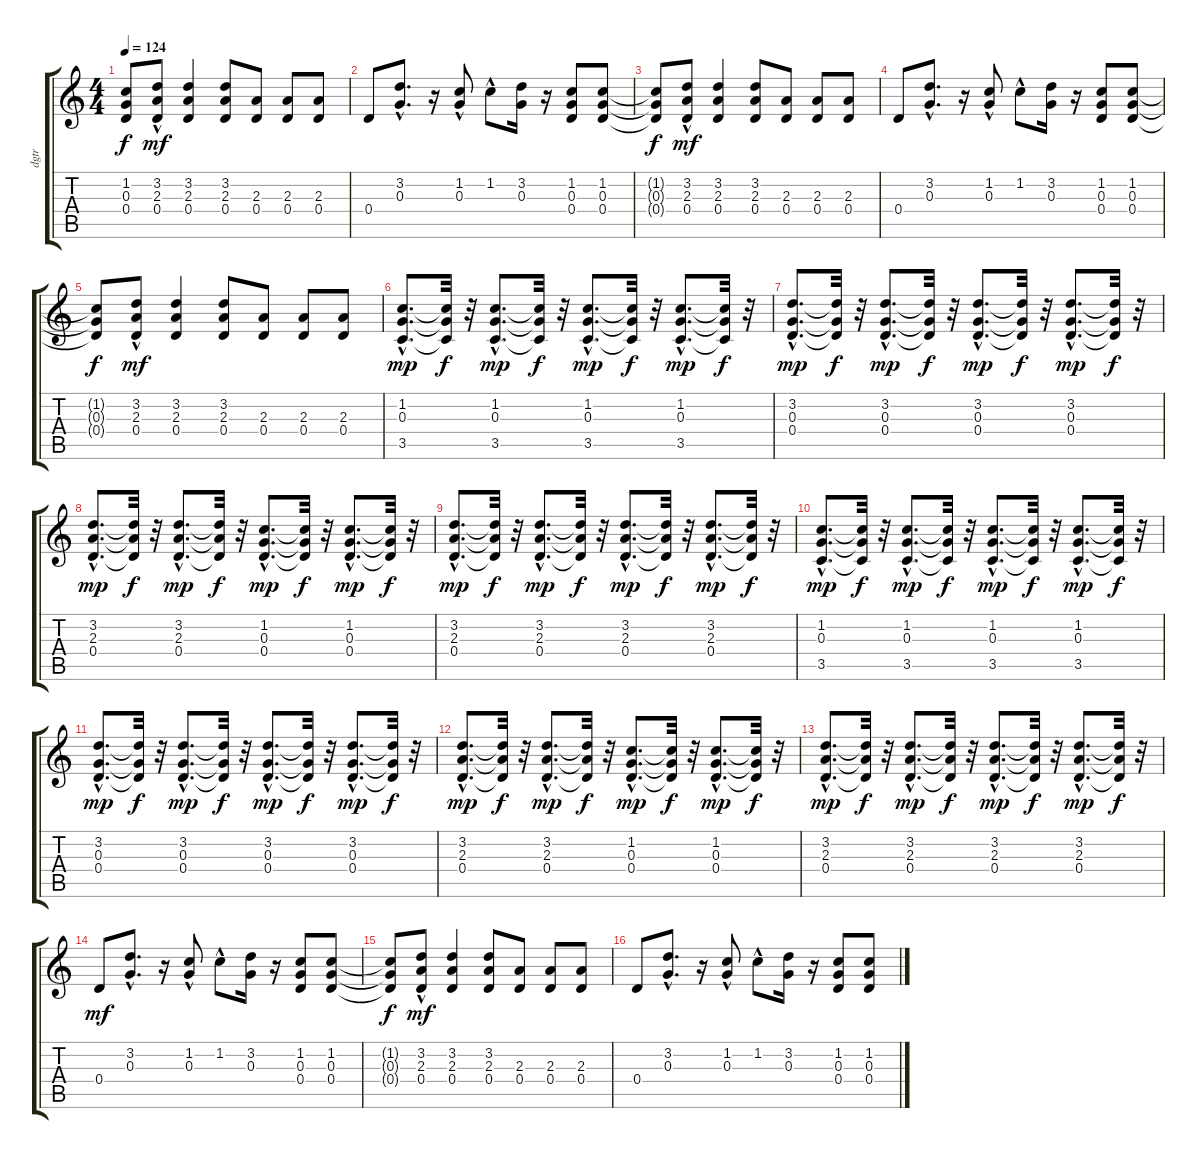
\track ("dgtr" "dgtr") {instrument distortionguitar}
\staff {score tabs}
\tuning (E4 B3 G3 D3 A2 E2) {hide}
\ts (4 4)
\tempo 124
\clef g2
\ks c
(1.2{t} 0.3{t} 0.4{t}).8{dy f} (3.2 2.3{hac} 0.4).8{dy mf} (3.2 2.3 0.4).4 (3.2 2.3 0.4).8 (2.3 0.4).8 (2.3 0.4).8 (2.3 0.4).8 |
0.4.8 (3.2{hac} 0.3{hac}).8{d} r.16 (1.2 0.3{hac}).8 1.2{hac}.8 (3.2 0.3).16 r.16 (1.2 0.3 0.4).8 (1.2 0.3 0.4).8 |
(1.2{t} 0.3{t} 0.4{t}).8{dy f} (3.2 2.3{hac} 0.4).8{dy mf} (3.2 2.3 0.4).4 (3.2 2.3 0.4).8 (2.3 0.4).8 (2.3 0.4).8 (2.3 0.4).8 |
0.4.8 (3.2{hac} 0.3{hac}).8{d} r.16 (1.2 0.3{hac}).8 1.2{hac}.8 (3.2 0.3).16 r.16 (1.2 0.3 0.4).8 (1.2 0.3 0.4).8 |
(1.2{t} 0.3{t} 0.4{t}).8{dy f} (3.2 2.3{hac} 0.4).8{dy mf} (3.2 2.3 0.4).4 (3.2 2.3 0.4).8 (2.3 0.4).8 (2.3 0.4).8 (2.3 0.4).8 |
(1.2{hac} 0.3{hac} 3.5{hac}).8{d dy mp} (1.2{t} 0.3{t} 3.5{t}).32{dy f} r.32 (1.2{hac} 0.3{hac} 3.5{hac}).8{d dy mp} (1.2{t} 0.3{t} 3.5{t}).32{dy f} r.32 (1.2{hac} 0.3{hac} 3.5{hac}).8{d dy mp} (1.2{t} 0.3{t} 3.5{t}).32{dy f} r.32 (1.2{hac} 0.3{hac} 3.5{hac}).8{d dy mp} (1.2{t} 0.3{t} 3.5{t}).32{dy f} r.32 |
(3.2{hac} 0.3{hac} 0.4{hac}).8{d dy mp} (3.2{t} 0.3{t} 0.4{t}).32{dy f} r.32 (3.2{hac} 0.3{hac} 0.4{hac}).8{d dy mp} (3.2{t} 0.3{t} 0.4{t}).32{dy f} r.32 (3.2{hac} 0.3{hac} 0.4{hac}).8{d dy mp} (3.2{t} 0.3{t} 0.4{t}).32{dy f} r.32 (3.2{hac} 0.3{hac} 0.4{hac}).8{d dy mp} (3.2{t} 0.3{t} 0.4{t}).32{dy f} r.32 |
(3.2{hac} 2.3{hac} 0.4{hac}).8{d dy mp} (3.2{t} 2.3{t} 0.4{t}).32{dy f} r.32 (3.2{hac} 2.3{hac} 0.4{hac}).8{d dy mp} (3.2{t} 2.3{t} 0.4{t}).32{dy f} r.32 (1.2{hac} 0.3{hac} 0.4{hac}).8{d dy mp} (1.2{t} 0.3{t} 0.4{t}).32{dy f} r.32 (1.2{hac} 0.3{hac} 0.4{hac}).8{d dy mp} (1.2{t} 0.3{t} 0.4{t}).32{dy f} r.32 |
(3.2{hac} 2.3{hac} 0.4{hac}).8{d dy mp} (3.2{t} 2.3{t} 0.4{t}).32{dy f} r.32 (3.2{hac} 2.3{hac} 0.4{hac}).8{d dy mp} (3.2{t} 2.3{t} 0.4{t}).32{dy f} r.32 (3.2{hac} 2.3{hac} 0.4{hac}).8{d dy mp} (3.2{t} 2.3{t} 0.4{t}).32{dy f} r.32 (3.2{hac} 2.3{hac} 0.4{hac}).8{d dy mp} (3.2{t} 2.3{t} 0.4{t}).32{dy f} r.32 |
(1.2{hac} 0.3{hac} 3.5{hac}).8{d dy mp} (1.2{t} 0.3{t} 3.5{t}).32{dy f} r.32 (1.2{hac} 0.3{hac} 3.5{hac}).8{d dy mp} (1.2{t} 0.3{t} 3.5{t}).32{dy f} r.32 (1.2{hac} 0.3{hac} 3.5{hac}).8{d dy mp} (1.2{t} 0.3{t} 3.5{t}).32{dy f} r.32 (1.2{hac} 0.3{hac} 3.5{hac}).8{d dy mp} (1.2{t} 0.3{t} 3.5{t}).32{dy f} r.32 |
(3.2{hac} 0.3{hac} 0.4{hac}).8{d dy mp} (3.2{t} 0.3{t} 0.4{t}).32{dy f} r.32 (3.2{hac} 0.3{hac} 0.4{hac}).8{d dy mp} (3.2{t} 0.3{t} 0.4{t}).32{dy f} r.32 (3.2{hac} 0.3{hac} 0.4{hac}).8{d dy mp} (3.2{t} 0.3{t} 0.4{t}).32{dy f} r.32 (3.2{hac} 0.3{hac} 0.4{hac}).8{d dy mp} (3.2{t} 0.3{t} 0.4{t}).32{dy f} r.32 |
(3.2{hac} 2.3{hac} 0.4{hac}).8{d dy mp} (3.2{t} 2.3{t} 0.4{t}).32{dy f} r.32 (3.2{hac} 2.3{hac} 0.4{hac}).8{d dy mp} (3.2{t} 2.3{t} 0.4{t}).32{dy f} r.32 (1.2{hac} 0.3{hac} 0.4{hac}).8{d dy mp} (1.2{t} 0.3{t} 0.4{t}).32{dy f} r.32 (1.2{hac} 0.3{hac} 0.4{hac}).8{d dy mp} (1.2{t} 0.3{t} 0.4{t}).32{dy f} r.32 |
(3.2{hac} 2.3{hac} 0.4{hac}).8{d dy mp} (3.2{t} 2.3{t} 0.4{t}).32{dy f} r.32 (3.2{hac} 2.3{hac} 0.4{hac}).8{d dy mp} (3.2{t} 2.3{t} 0.4{t}).32{dy f} r.32 (3.2{hac} 2.3{hac} 0.4{hac}).8{d dy mp} (3.2{t} 2.3{t} 0.4{t}).32{dy f} r.32 (3.2{hac} 2.3{hac} 0.4{hac}).8{d dy mp} (3.2{t} 2.3{t} 0.4{t}).32{dy f} r.32 |
0.4.8{dy mf} (3.2{hac} 0.3{hac}).8{d} r.16 (1.2 0.3{hac}).8 1.2{hac}.8 (3.2 0.3).16 r.16 (1.2 0.3 0.4).8 (1.2 0.3 0.4).8 |
(1.2{t} 0.3{t} 0.4{t}).8{dy f} (3.2 2.3{hac} 0.4).8{dy mf} (3.2 2.3 0.4).4 (3.2 2.3 0.4).8 (2.3 0.4).8 (2.3 0.4).8 (2.3 0.4).8 |
0.4.8 (3.2{hac} 0.3{hac}).8{d} r.16 (1.2 0.3{hac}).8 1.2{hac}.8 (3.2 0.3).16 r.16 (1.2 0.3 0.4).8 (1.2 0.3 0.4).8
